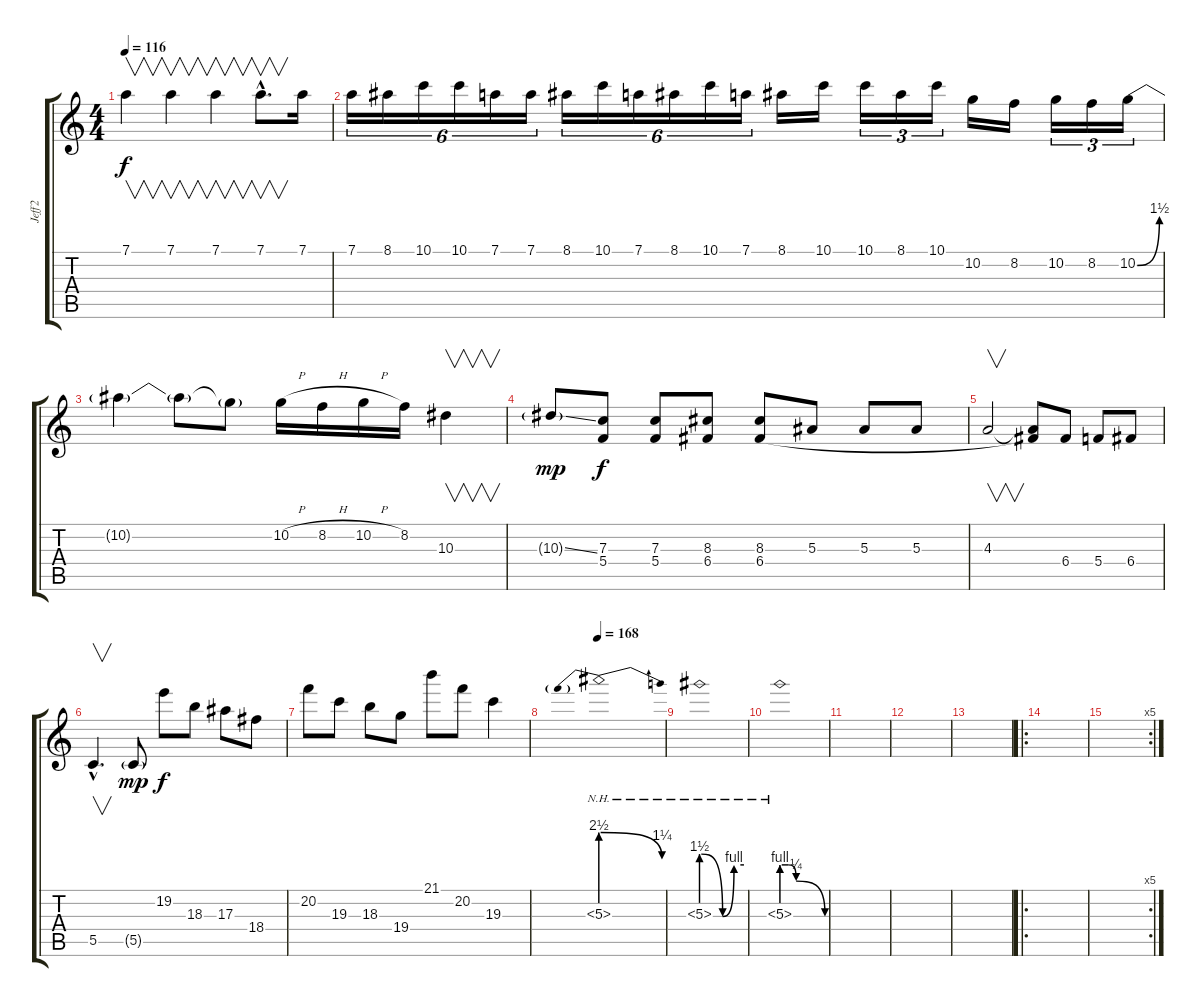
\track ("Jeff2" "Jeff2") {instrument distortionguitar}
\staff {score tabs}
\tuning (D4 A3 F3 C3 G2 D2) {hide}
\ts (4 4)
\tempo 116
\clef g2
\ks c
7.1.4{v dy f} 7.1.4{v} 7.1.4{v} 7.1{hac}.8{v d} 7.1.16 |
7.1.16{tu (6 4)} 8.1.16{tu (6 4)} 10.1.16{tu (6 4)} 10.1.16{tu (6 4)} 7.1.16{tu (6 4)} 7.1.16{tu (6 4)} 8.1.16{tu (6 4)} 10.1.16{tu (6 4)} 7.1.16{tu (6 4)} 8.1.16{tu (6 4)} 10.1.16{tu (6 4)} 7.1.16{tu (6 4)} 8.1.16 10.1.16 10.1.16{tu (3 2)} 8.1.16{tu (3 2)} 10.1.16{tu (3 2)} 10.2.16 8.2.16 10.2.16{tu (3 2)} 8.2.16{tu (3 2)} 10.2{be (bend 0 0 60 6)}.16{tu (3 2)} |
10.2{t}.4 10.2{t}.8 10.2{t}.8 10.2{h}.16 8.2{h}.16 10.2{h}.16 8.2.16 10.3.4{v} |
10.3{ss g}.8{dy mp} (7.3 5.4).8{dy f} (7.3 5.4).8 (8.3 6.4).8 (8.3 6.4).8 5.3.8 5.3.8 5.3.8 |
4.3.2{v} (4.3{t} 6.4{t}).8 6.4.8 5.4.8 6.4.8 |
5.5{hac}.4{v d} 5.5{g}.8{dy mp} 19.2.8{dy f} 18.3.8 17.3.8 18.4.8 |
20.2.8 19.3.8 18.3.8 19.4.8 21.1.8 20.2.8 19.3.4 |
\tempo 168
5.3{be (prebendrelease 0 10 60 5) nh}.1 |
5.3{be (custom 0 6 30 0 46 4 60 4) nh}.1 |
5.3{be (custom 0 4 9 4 20 1 60 0) nh}.1 |
|
|
|
\ro
|
\rc 5
